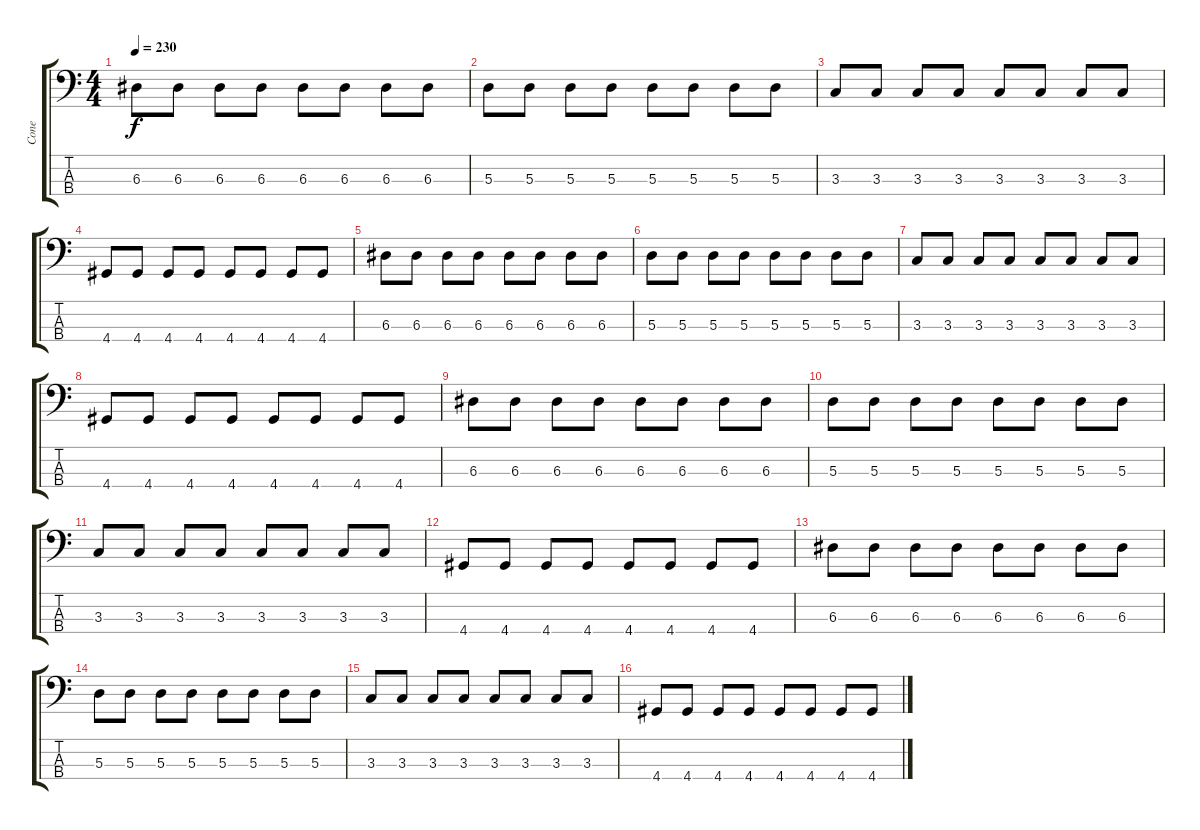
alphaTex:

\track ("Cone" "Cone") {instrument electricbasspick}
\staff {score tabs}
\tuning (G2 D2 A1 E1) {hide}
\ts (4 4)
\tempo 230
\clef f4
\ks c
6.3.8{dy f} 6.3.8 6.3.8 6.3.8 6.3.8 6.3.8 6.3.8 6.3.8 |
5.3.8 5.3.8 5.3.8 5.3.8 5.3.8 5.3.8 5.3.8 5.3.8 |
3.3.8 3.3.8 3.3.8 3.3.8 3.3.8 3.3.8 3.3.8 3.3.8 |
4.4.8 4.4.8 4.4.8 4.4.8 4.4.8 4.4.8 4.4.8 4.4.8 |
6.3.8 6.3.8 6.3.8 6.3.8 6.3.8 6.3.8 6.3.8 6.3.8 |
5.3.8 5.3.8 5.3.8 5.3.8 5.3.8 5.3.8 5.3.8 5.3.8 |
3.3.8 3.3.8 3.3.8 3.3.8 3.3.8 3.3.8 3.3.8 3.3.8 |
4.4.8 4.4.8 4.4.8 4.4.8 4.4.8 4.4.8 4.4.8 4.4.8 |
6.3.8 6.3.8 6.3.8 6.3.8 6.3.8 6.3.8 6.3.8 6.3.8 |
5.3.8 5.3.8 5.3.8 5.3.8 5.3.8 5.3.8 5.3.8 5.3.8 |
3.3.8 3.3.8 3.3.8 3.3.8 3.3.8 3.3.8 3.3.8 3.3.8 |
4.4.8 4.4.8 4.4.8 4.4.8 4.4.8 4.4.8 4.4.8 4.4.8 |
6.3.8 6.3.8 6.3.8 6.3.8 6.3.8 6.3.8 6.3.8 6.3.8 |
5.3.8 5.3.8 5.3.8 5.3.8 5.3.8 5.3.8 5.3.8 5.3.8 |
3.3.8 3.3.8 3.3.8 3.3.8 3.3.8 3.3.8 3.3.8 3.3.8 |
4.4.8 4.4.8 4.4.8 4.4.8 4.4.8 4.4.8 4.4.8 4.4.8
